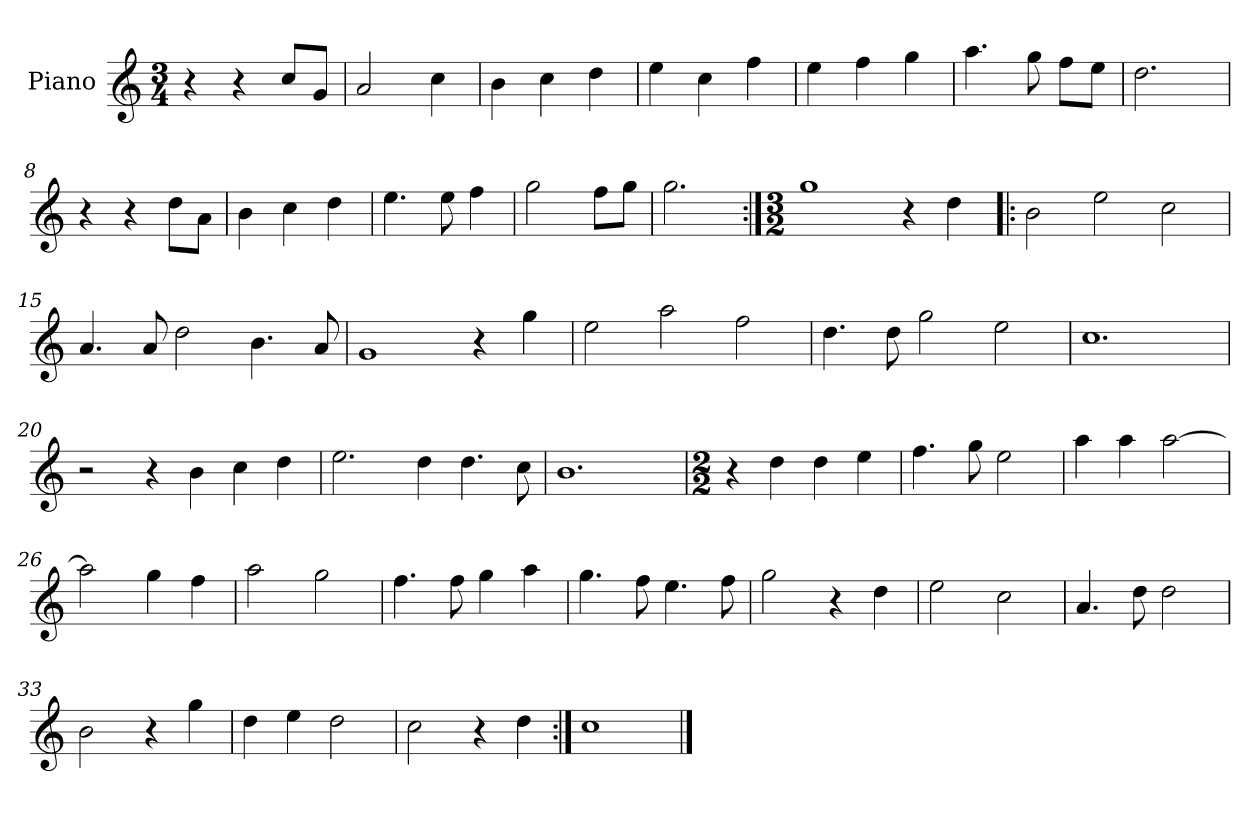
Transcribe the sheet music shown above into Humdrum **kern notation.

**kern
*part1
*staff1
*I"Piano
*I'Pno.
*clefG2
*k[]
*M3/4
=1
4r
4r
8cc/L
8g/J
=2
2a/
4cc\
=3
4b\
4cc\
4dd\
=4
4ee\
4cc\
4ff\
=5
4ee\
4ff\
4gg\
=6
4.aa\
8gg\
8ff\L
8ee\J
=7
2.dd\
=8
4r
4r
8dd\L
8a\J
=9
4b\
4cc\
4dd\
=10
4.ee\
8ee\
4ff\
=11
2gg\
8ff\L
8gg\J
=12
2.gg\
=13:|!
*M3/2
1gg
4r
4dd\
=14!|:
2b\
2ee\
2cc\
=15
4.a/
8a/
2dd\
4.b\
8a/
=16
1g
4r
4gg\
=17
2ee\
2aa\
2ff\
=18
4.dd\
8dd\
2gg\
2ee\
=19
1.cc
=20
2r
4r
4b\
4cc\
4dd\
=21
2.ee\
4dd\
4.dd\
8cc\
=22
1.b
=23
*M2/2
4r
4dd\
4dd\
4ee\
=24
4.ff\
8gg\
2ee\
=25
4aa\
4aa\
[2aa\
=26
2aa\]
4gg\
4ff\
=27
2aa\
2gg\
=28
4.ff\
8ff\
4gg\
4aa\
=29
4.gg\
8ff\
4.ee\
8ff\
=30
2gg\
4r
4dd\
=31
2ee\
2cc\
=32
4.a/
8dd\
2dd\
=33
2b\
4r
4gg\
=34
4dd\
4ee\
2dd\
=35
2cc\
4r
4dd\
=36:|!
1cc
==
*-
